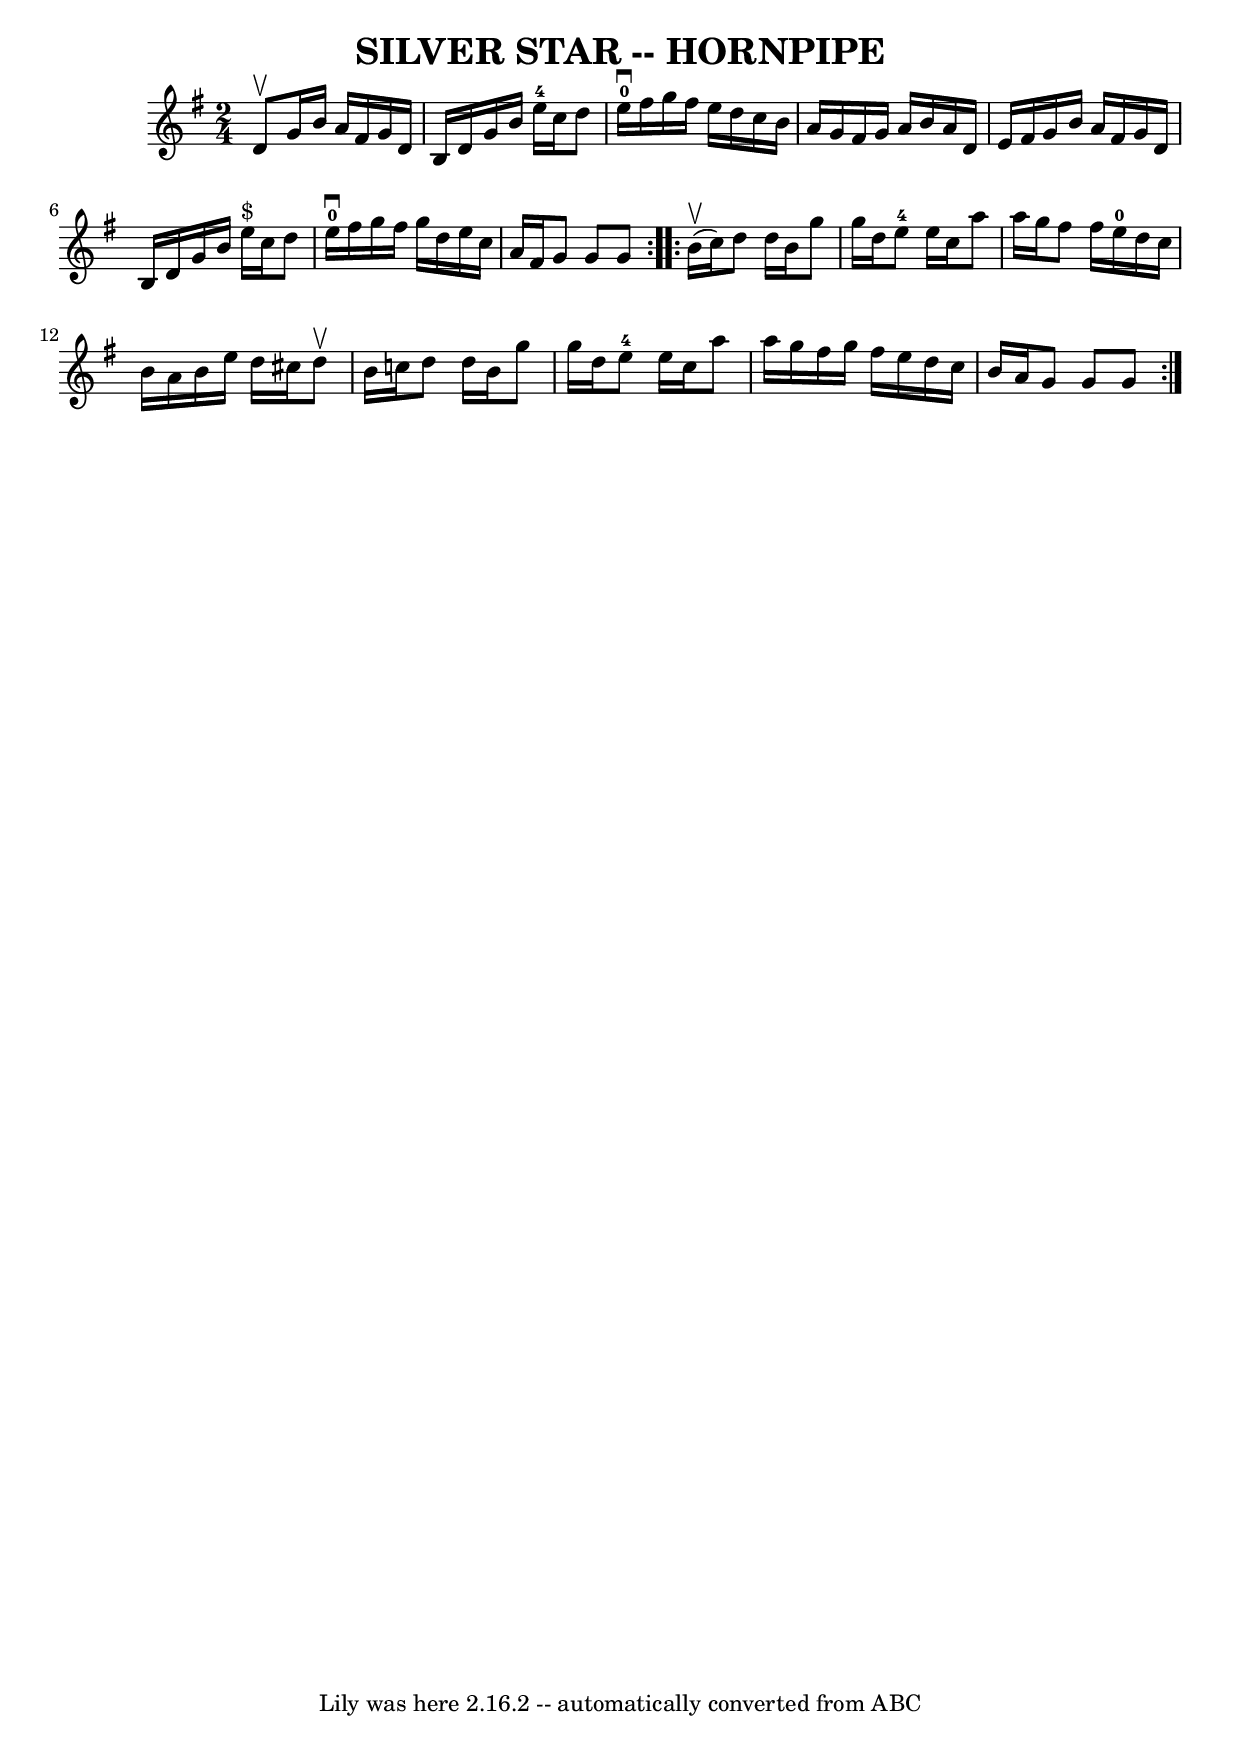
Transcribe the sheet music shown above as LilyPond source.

\version "2.7.40"
\include "Mammoth.ily"
\header {
	%% book = "Ryan's Mammoth Collection of Fiddle Tunes"
	crossRefNumber = "1"
	footnotes = ""
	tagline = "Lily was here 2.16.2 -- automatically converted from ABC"
	title = "SILVER STAR -- HORNPIPE"
}
voicedefault =  {


\repeat volta 2 {
\time 2/4 
\key g \major d'8^\upbow       |
 g'16 b'16 a'16    
fis'16 g'16 d'16 b16 d'16    |
 g'16 b'16 e''16-4  
 c''16 d''8 e''16-0^\downbow fis''16    |
 g''16 fis''16  
 e''16 d''16 c''16 b'16 a'16 g'16    |
 fis'16 g'16  
 a'16 b'16 a'16 d'16 e'16 fis'16    |
     |
   
g'16 b'16 a'16 fis'16 g'16 d'16 b16 d'16    |
   
g'16 b'16 e''16^"$" c''16 d''8 e''16-0^\downbow fis''16    
|
 g''16 fis''16 g''16 d''16 e''16 c''16 a'16    
fis'16    |
 g'8 g'8 g'8    }     \repeat volta 2 { b'16 
(^\upbow c''16)       |
 d''8 d''16 b'16 g''8 g''16    
d''16    |
 e''8-4 e''16 c''16 a''8 a''16 g''16    
|
 fis''8 fis''16 e''16-0 d''16 c''16 b'16 a'16    
|
 b'16 e''16 d''16 cis''16 d''8^\upbow b'16 c''!16   
 |
     |
 d''8 d''16 b'16 g''8 g''16 d''16    
|
 e''8-4 e''16 c''16 a''8 a''16 g''16    |
   
fis''16 g''16 fis''16 e''16 d''16 c''16 b'16 a'16    
|
 g'8 g'8 g'8    }   
}

\score{
    <<

	\context Staff="default"
	{
	    \voicedefault 
	}

    >>
	\layout {
	}
	\midi {}
}
